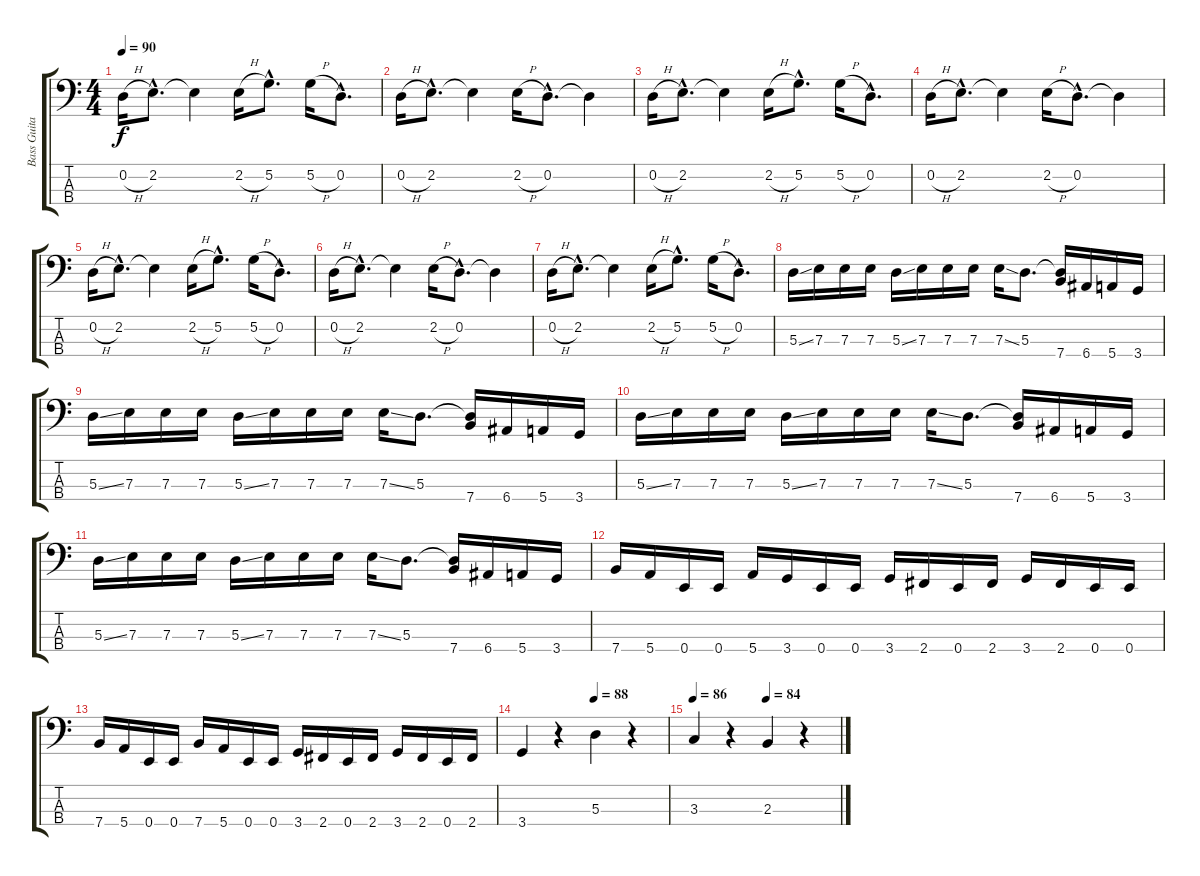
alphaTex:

\track ("Bass Guitar" "Bass Guita") {instrument electricbassfinger}
\staff {score tabs}
\tuning (G2 D2 A1 E1) {hide}
\ts (4 4)
\tempo 90
\clef f4
\ks c
0.2{h}.16{dy f} 2.2{hac}.8{d} 2.2{t}.4 2.2{h}.16 5.2{hac}.8{d} 5.2{h}.16 0.2{hac}.8{d} |
0.2{h}.16 2.2{hac}.8{d} 2.2{t}.4 2.2{h}.16 0.2{hac}.8{d} 0.2{t}.4 |
0.2{h}.16 2.2{hac}.8{d} 2.2{t}.4 2.2{h}.16 5.2{hac}.8{d} 5.2{h}.16 0.2{hac}.8{d} |
0.2{h}.16 2.2{hac}.8{d} 2.2{t}.4 2.2{h}.16 0.2{hac}.8{d} 0.2{t}.4 |
0.2{h}.16 2.2{hac}.8{d} 2.2{t}.4 2.2{h}.16 5.2{hac}.8{d} 5.2{h}.16 0.2{hac}.8{d} |
0.2{h}.16 2.2{hac}.8{d} 2.2{t}.4 2.2{h}.16 0.2{hac}.8{d} 0.2{t}.4 |
0.2{h}.16 2.2{hac}.8{d} 2.2{t}.4 2.2{h}.16 5.2{hac}.8{d} 5.2{h}.16 0.2{hac}.8{d} |
5.3{ss}.16 7.3.16 7.3.16 7.3.16 5.3{ss}.16 7.3.16 7.3.16 7.3.16 7.3{ss}.16 5.3.8{d} (5.3{t} 7.4).16 6.4.16 5.4.16 3.4.16 |
5.3{ss}.16 7.3.16 7.3.16 7.3.16 5.3{ss}.16 7.3.16 7.3.16 7.3.16 7.3{ss}.16 5.3.8{d} (5.3{t} 7.4).16 6.4.16 5.4.16 3.4.16 |
5.3{ss}.16 7.3.16 7.3.16 7.3.16 5.3{ss}.16 7.3.16 7.3.16 7.3.16 7.3{ss}.16 5.3.8{d} (5.3{t} 7.4).16 6.4.16 5.4.16 3.4.16 |
5.3{ss}.16 7.3.16 7.3.16 7.3.16 5.3{ss}.16 7.3.16 7.3.16 7.3.16 7.3{ss}.16 5.3.8{d} (5.3{t} 7.4).16 6.4.16 5.4.16 3.4.16 |
7.4.16 5.4.16 0.4.16 0.4.16 5.4.16 3.4.16 0.4.16 0.4.16 3.4.16 2.4.16 0.4.16 2.4.16 3.4.16 2.4.16 0.4.16 0.4.16 |
7.4.16 5.4.16 0.4.16 0.4.16 7.4.16 5.4.16 0.4.16 0.4.16 3.4.16 2.4.16 0.4.16 2.4.16 3.4.16 2.4.16 0.4.16 2.4.16 |
\tempo (88 0.5)
3.4.4 r.4 5.3.4 r.4 |
\tempo 86
\tempo (84 0.5)
3.3.4 r.4 2.3.4 r.4
